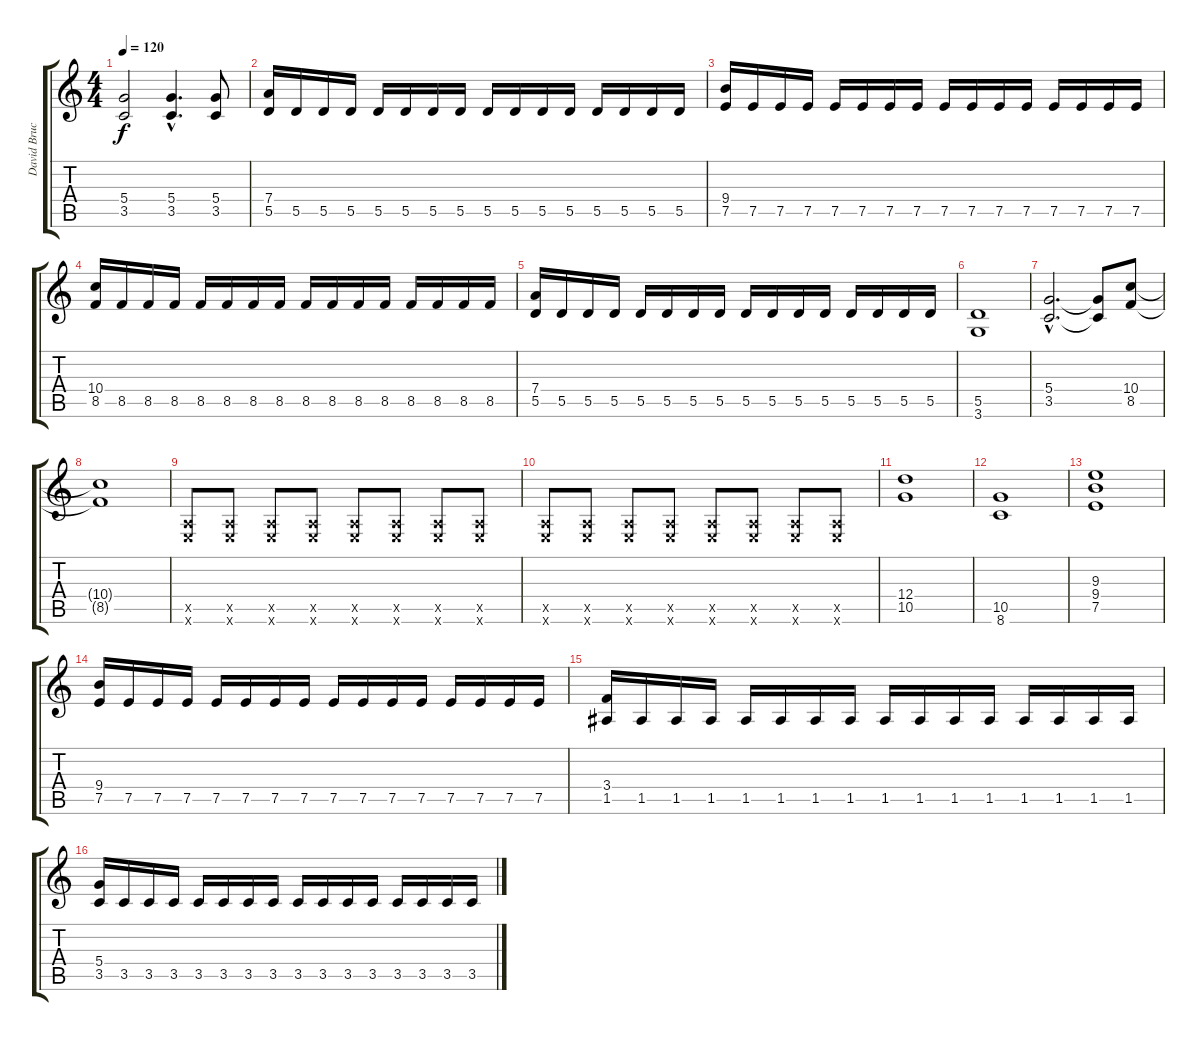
\track ("David Bruck" "David Bruc") {instrument overdrivenguitar}
\staff {score tabs}
\tuning (E4 B3 G3 D3 A2 E2) {hide}
\ts (4 4)
\tempo 120
\clef g2
\ks c
(5.4 3.5).2{dy f} (5.4{hac} 3.5{hac}).4{d} (5.4 3.5).8 |
(7.4 5.5).16 5.5.16 5.5.16 5.5.16 5.5.16 5.5.16 5.5.16 5.5.16 5.5.16 5.5.16 5.5.16 5.5.16 5.5.16 5.5.16 5.5.16 5.5.16 |
(9.4 7.5).16 7.5.16 7.5.16 7.5.16 7.5.16 7.5.16 7.5.16 7.5.16 7.5.16 7.5.16 7.5.16 7.5.16 7.5.16 7.5.16 7.5.16 7.5.16 |
(10.4 8.5).16 8.5.16 8.5.16 8.5.16 8.5.16 8.5.16 8.5.16 8.5.16 8.5.16 8.5.16 8.5.16 8.5.16 8.5.16 8.5.16 8.5.16 8.5.16 |
(7.4 5.5).16 5.5.16 5.5.16 5.5.16 5.5.16 5.5.16 5.5.16 5.5.16 5.5.16 5.5.16 5.5.16 5.5.16 5.5.16 5.5.16 5.5.16 5.5.16 |
(5.5 3.6).1 |
(5.4{hac} 3.5{hac}).2{d} (5.4{t} 3.5{t}).8 (10.4 8.5).8 |
(10.4{t} 8.5{t}).1 |
(0.5{x} 0.6{x}).8 (0.5{x} 0.6{x}).8 (0.5{x} 0.6{x}).8 (0.5{x} 0.6{x}).8 (0.5{x} 0.6{x}).8 (0.5{x} 0.6{x}).8 (0.5{x} 0.6{x}).8 (0.5{x} 0.6{x}).8 |
(0.5{x} 0.6{x}).8 (0.5{x} 0.6{x}).8 (0.5{x} 0.6{x}).8 (0.5{x} 0.6{x}).8 (0.5{x} 0.6{x}).8 (0.5{x} 0.6{x}).8 (0.5{x} 0.6{x}).8 (0.5{x} 0.6{x}).8 |
(12.4 10.5).1 |
(10.5 8.6).1 |
(9.3 9.4 7.5).1 |
(9.4 7.5).16 7.5.16 7.5.16 7.5.16 7.5.16 7.5.16 7.5.16 7.5.16 7.5.16 7.5.16 7.5.16 7.5.16 7.5.16 7.5.16 7.5.16 7.5.16 |
(3.4 1.5).16 1.5.16 1.5.16 1.5.16 1.5.16 1.5.16 1.5.16 1.5.16 1.5.16 1.5.16 1.5.16 1.5.16 1.5.16 1.5.16 1.5.16 1.5.16 |
(5.4 3.5).16 3.5.16 3.5.16 3.5.16 3.5.16 3.5.16 3.5.16 3.5.16 3.5.16 3.5.16 3.5.16 3.5.16 3.5.16 3.5.16 3.5.16 3.5.16
